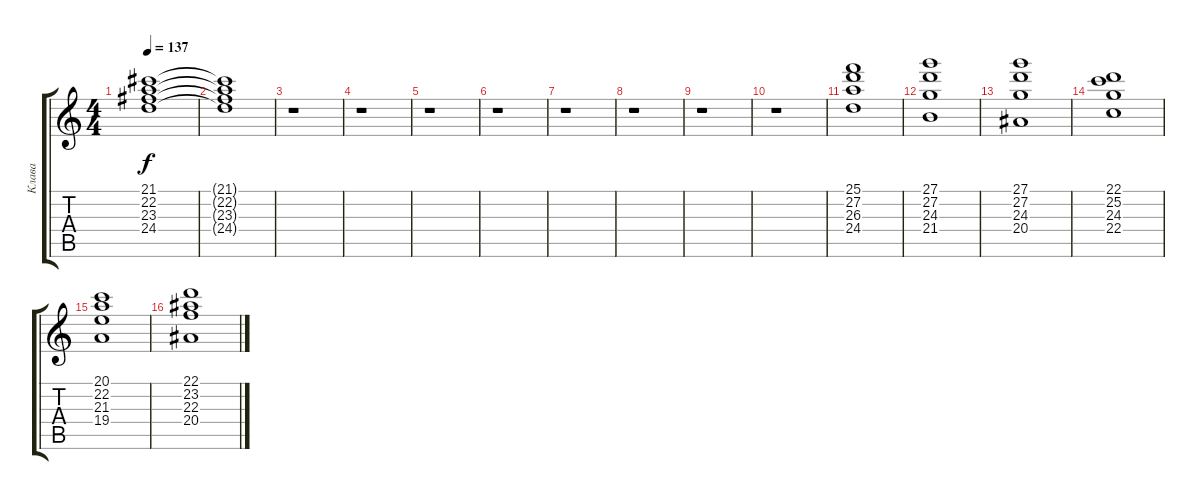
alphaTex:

\track ("Клава" "Клава") {instrument stringensemble1}
\staff {score tabs}
\tuning (E4 B3 G3 D3 A2 E2) {hide}
\ts (4 4)
\tempo 137
\clef g2
\ks c
(21.1 22.2 23.3 24.4).1{dy f} |
(21.1{t} 22.2{t} 23.3{t} 24.4{t}).1 |
r.1 |
r.1 |
r.1 |
r.1 |
r.1 |
r.1 |
r.1 |
r.1 |
(25.1 27.2 26.3 24.4).1 |
(27.1 27.2 24.3 21.4).1 |
(27.1 27.2 24.3 20.4).1 |
(22.1 25.2 24.3 22.4).1 |
(20.1 22.2 21.3 19.4).1 |
(22.1 23.2 22.3 20.4).1
